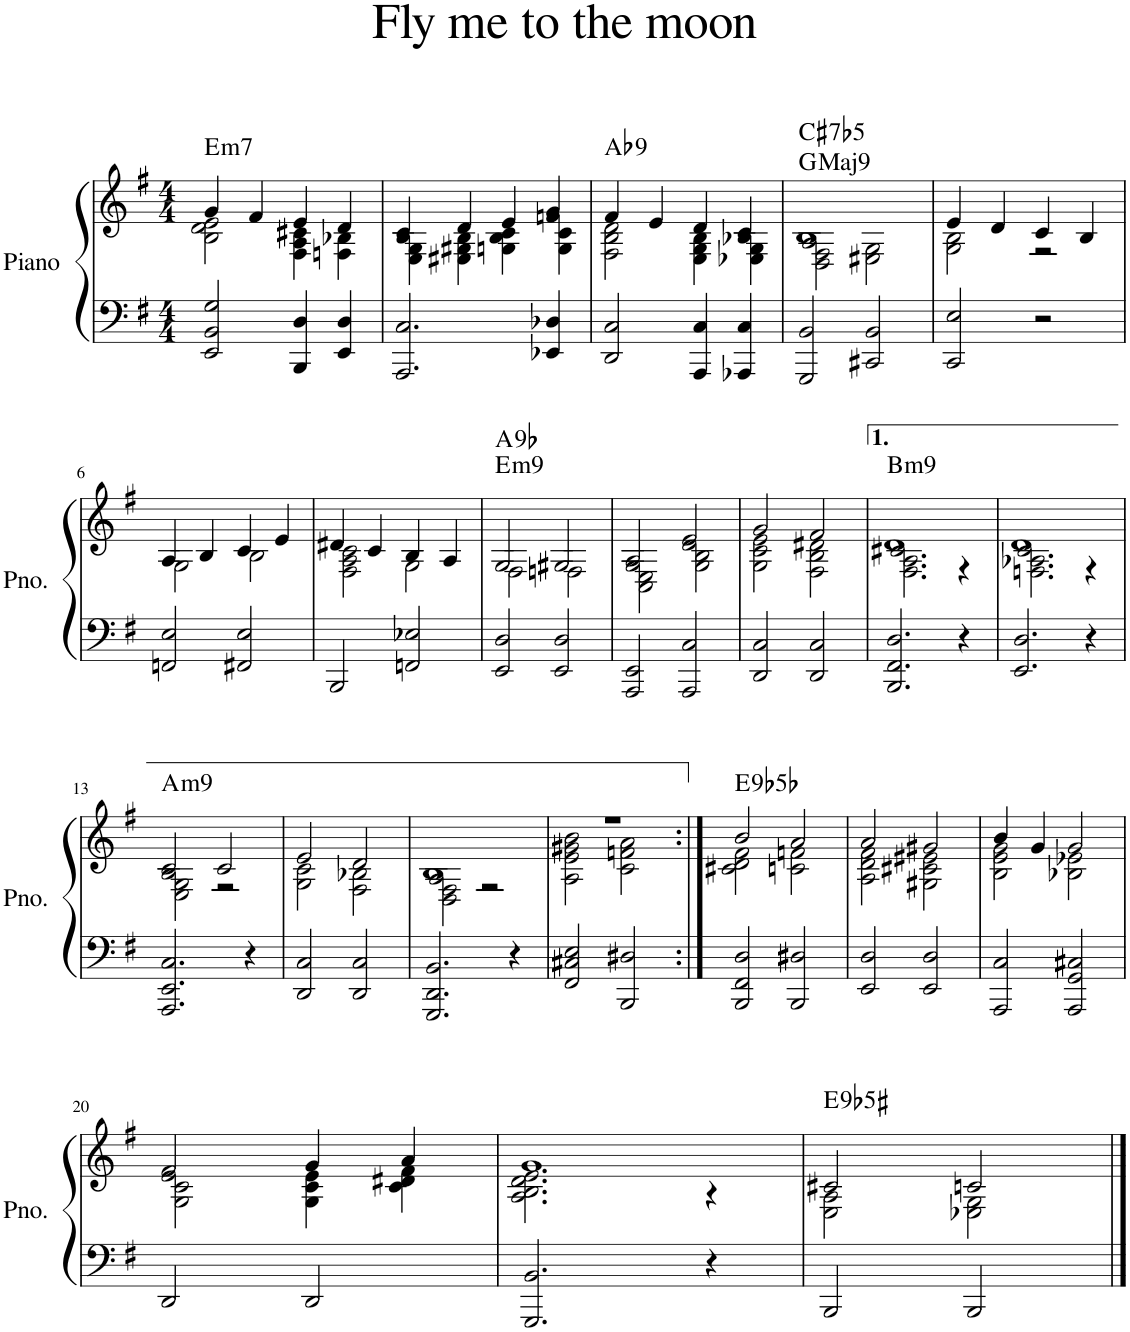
**kern	**kern	**harte
*part1	*part1	*part1
*staff2	*staff1	*
*I"Piano	*	*
*I'Pno.	*	*
*clefF4	*clefG2	*
*k[f#]	*k[f#]	*
*M4/4	*M4/4	*
=1	=1	=1
*	*^	*
!	!	!	!LO:H:kt=m7
2EE/ 2BB/ 2G/	4g/	2B\ 2d\ 2e\	E:min7
.	4f#/	.	.
4BBB/ 4D/	4e/	4F#\ 4A\ 4c#X\	.
4EE/ 4D/	4d/	4Fn\ 4B-X\	.
=2	=2	=2	=2
2.AAA/ 2.C/	4c/	4E\ 4G\ 4B\	.
.	4d/	4E#X\ 4G#X\ 4B\	.
.	4e/	4Gn\ 4B\ 4c\	.
4EE-X/ 4D-X/	4g/	4G\ 4c\ 4fn\	.
=3	=3	=3	=3
!	!	!	!LO:H:kt=9
2DD/ 2C/	4f#/	2F#\ 2B\ 2d\	Ab:9
.	4e/	.	.
4AAA/ 4C/	4d/	4E\ 4G\ 4B\	.
4AAA-X/ 4C/	4c/	4E-X\ 4G\ 4B-X\	.
=4	=4	=4	=4
!	!	!	!LO:H:n=1:kt=Maj9
!	!	!	!LO:H:n=2:kt=7
2GGG/ 2BB/	1B	2D\ 2F#\ 2A\	G:maj9 C#:(3,b5,b7)
2CC#X/ 2BB/	.	2E#X\ 2G\	.
=5	=5	=5	=5
2CC/ 2E/	4e/	2G\ 2B\	.
.	4d/	.	.
2r	4c/	2r	.
.	4B/	.	.
!!LO:LB:g=z	!!
=6	=6	=6	=6
2FFn/ 2E/	4A/	2G\	.
.	4B/	.	.
2FF#X/ 2E/	4c/	2B\	.
.	4e/	.	.
=7	=7	=7	=7
2BBB/	4d#X/	2F#\ 2A\ 2c\	.
.	4c/	.	.
2FFn/ 2E-X/	4B/	2G\	.
.	4A/	.	.
=8	=8	=8	=8
!	!	!	!LO:H:n=1:kt=m9
2EE/ 2D/	2G/	2F#\	E:min9 A:maj(b9)
2EE/ 2D/	2G#X/	2Fn\	.
=9	=9	=9	=9
2AAA/ 2EE/	2A/	2C\ 2E\ 2G\	.
2AAA/ 2C/	2e/	2G\ 2B\ 2d\	.
=10	=10	=10	=10
2DD/ 2C/	2g/	2G\ 2c\ 2e\	.
2DD/ 2C/	2f#/	2F#\ 2B\ 2d#X\	.
=11	=11	=11	=11
!	!	!	!LO:H:kt=m9
2.BBB/ 2.FF#/ 2.D/	1d	2.F#\ 2.A\ 2.c#X\	B:min9
4r	.	4r	.
=12	=12	=12	=12
2.EE/ 2.D/	1d	2.Fn\ 2.A-X\ 2.c\	.
4r	.	4r	.
!!LO:LB:g=z	!!
=13	=13	=13	=13
!	!	!	!LO:H:kt=m9
2.AAA/ 2.EE/ 2.C/	2c/	2E\ 2G\ 2B\	A:min9
.	2c/	2r	.
4r	.	.	.
=14	=14	=14	=14
2DD/ 2C/	2e/	2G\ 2c\	.
2DD/ 2C/	2d/	2F#\ 2B-X\	.
=15	=15	=15	=15
2.GGG/ 2.DD/ 2.BB/	1B	2D\ 2F#\ 2A\	.
.	.	2r	.
4r	.	.	.
=16	=16	=16	=16
2FF#/ 2C#X/ 2E/	1r	2A\ 2e\ 2g#X\ 2b\	.
2BBB/ 2D#X/	.	2c\ 2fn\ 2a\	.
=17:|!	=17:|!	=17:|!	=17:|!
2BBB/ 2FF#/ 2D/	2b/	2c#X\ 2d\ 2f#\	E:(3,b5,b9)
2BBB/ 2D#X/	2a/	2cn\ 2fn\	.
=18	=18	=18	=18
2EE/ 2D/	2a/	2A\ 2d\ 2f#\	.
2EE/ 2D/	2g#X/	2G#X\ 2c#X\ 2e#X\	.
=19	=19	=19	=19
2AAA/ 2C/	4b/	2B\ 2e\ 2g\	.
.	4g/	.	.
2AAA/ 2GG/ 2C#X/	2g/	2B-X\ 2e-X\	.
!!LO:LB:g=z	!!
=20	=20	=20	=20
2DD/	2f#/	2G\ 2c\ 2e\	.
2DD/	4g/	4G\ 4c\ 4e\	.
.	4a/	4c\ 4d#X\ 4f#\	.
=21	=21	=21	=21
2.GGG/ 2.BB/	1g	2.A\ 2.B\ 2.d\ 2.e\	.
4r	.	4r	.
=22	=22	=22	=22
2BBB/	2c#X/	2E\ 2A\	E:(3,b5,#9)
2BBB/	2cn/	2E-X\ 2G\	.
*	*v	*v	*
==	==	==
*-	*-	*-
